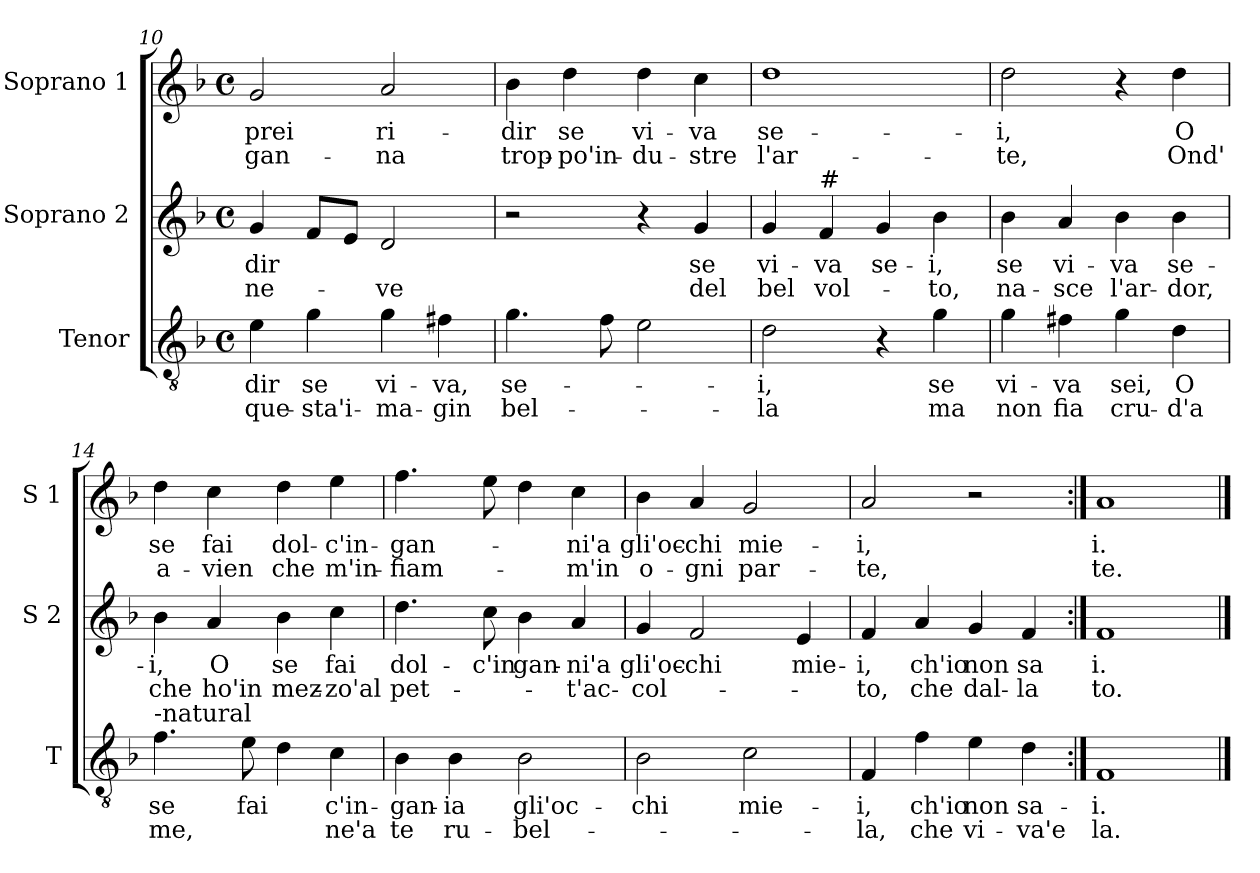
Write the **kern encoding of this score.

**kern	**text	**text	**kern	**text	**text	**kern	**text	**text
*part3	*part3	*part3	*part2	*part2	*part2	*part1	*part1	*part1
*staff3	*staff3	*staff3	*staff2	*staff2	*staff2	*staff1	*staff1	*staff1
*I"Tenor	*	*	*I"Soprano 2	*	*	*I"Soprano 1	*	*
*I'T	*	*	*I'S 2	*	*	*I'S 1	*	*
*clefGv2	*	*	*clefG2	*	*	*clefG2	*	*
*k[b-]	*	*	*k[b-]	*	*	*k[b-]	*	*
*F:	*	*	*F:	*	*	*F:	*	*
*M4/4	*	*	*M4/4	*	*	*M4/4	*	*
*met(c)	*	*	*met(c)	*	*	*met(c)	*	*
=10	=10	=10	=10	=10	=10	=10	=10	=10
!	!LO:LY:b	!LO:LY:b	!	!LO:LY:b	!LO:LY:b	!	!LO:LY:b	!LO:LY:b
4e\	-dir	que-	4g/	-dir	ne-	2g/	-prei	-gan-
!	!LO:LY:b	!LO:LY:b	!	!	!	!	!	!
4g\	se	-sta'i-	8f/L	.	.	.	.	.
.	.	.	8e/J	.	.	.	.	.
!	!LO:LY:b	!LO:LY:b	!	!	!LO:LY:b	!	!LO:LY:b	!LO:LY:b
4g\	vi-	-ma-	2d/	.	-ve	2a/	ri-	-na
!	!LO:LY:b	!LO:LY:b	!	!	!	!	!	!
4f#X\	-va,	-gin	.	.	.	.	.	.
=11	=11	=11	=11	=11	=11	=11	=11	=11
!	!LO:LY:b	!LO:LY:b	!	!	!	!	!LO:LY:b	!LO:LY:b
4.g\	se-	bel-	2r	.	.	4b-\	-dir	trop-
!	!	!	!	!	!	!	!LO:LY:b	!LO:LY:b
.	.	.	.	.	.	4dd\	se	-po'in-
8f\	.	.	.	.	.	.	.	.
!	!	!	!	!	!	!	!LO:LY:b	!LO:LY:b
2e\	.	.	4r	.	.	4dd\	vi-	-du-
!	!	!	!	!LO:LY:b	!LO:LY:b	!	!LO:LY:b	!LO:LY:b
.	.	.	4g/	se	del	4cc\	-va	-stre
!!LO:LB:g=z
=12	=12	=12	=12	=12	=12	=12	=12	=12
!	!LO:LY:b	!LO:LY:b	!	!LO:LY:b	!LO:LY:b	!	!LO:LY:b	!LO:LY:b
2d\	-i,	-la	4g/	vi-	bel	1dd	se-	l'ar-
!	!	!	!LO:TX:a:t=#	!	!	!	!	!
!	!	!	!	!LO:LY:b	!LO:LY:b	!	!	!
.	.	.	4f/	-va	vol-	.	.	.
!	!	!	!	!LO:LY:b	!	!	!	!
4r	.	.	4g/	se-	.	.	.	.
!	!LO:LY:b	!LO:LY:b	!	!LO:LY:b	!LO:LY:b	!	!	!
4g\	se	ma	4b-\	-i,	-to,	.	.	.
=13	=13	=13	=13	=13	=13	=13	=13	=13
!	!LO:LY:b	!LO:LY:b	!	!LO:LY:b	!LO:LY:b	!	!LO:LY:b	!LO:LY:b
4g\	vi-	non	4b-\	se	na-	2dd\	-i,	-te,
!	!LO:LY:b	!LO:LY:b	!	!LO:LY:b	!LO:LY:b	!	!	!
4f#X\	-va	fia	4a/	vi-	-sce	.	.	.
!	!LO:LY:b	!LO:LY:b	!	!LO:LY:b	!LO:LY:b	!	!	!
4g\	sei,	cru-	4b-\	-va	l'ar-	4r	.	.
!	!LO:LY:b	!LO:LY:b	!	!LO:LY:b	!LO:LY:b	!	!LO:LY:b	!LO:LY:b
4d\	O	-d'a	4b-\	se-	-dor,	4dd\	O	Ond'
=14	=14	=14	=14	=14	=14	=14	=14	=14
!LO:TX:a:t=-natural	!	!	!	!	!	!	!	!
!	!LO:LY:b	!LO:LY:b	!	!LO:LY:b	!LO:LY:b	!	!LO:LY:b	!LO:LY:b
4.f\	se	me,	4b-\	-i,	che	4dd\	se	a-
!	!	!	!	!LO:LY:b	!LO:LY:b	!	!LO:LY:b	!LO:LY:b
.	.	.	4a/	O	ho'in	4cc\	fai	-vien
!	!LO:LY:b	!	!	!	!	!	!	!
8e\	fai	.	.	.	.	.	.	.
!	!	!	!	!LO:LY:b	!LO:LY:b	!	!LO:LY:b	!LO:LY:b
4d\	.	.	4b-\	se	mez-	4dd\	dol-	che
!	!LO:LY:b	!LO:LY:b	!	!LO:LY:b	!LO:LY:b	!	!LO:LY:b	!LO:LY:b
4c\	-c'in-	ne'a	4cc\	fai	-zo'al	4ee\	-c'in-	m'in-
=15	=15	=15	=15	=15	=15	=15	=15	=15
!	!LO:LY:b	!LO:LY:b	!	!LO:LY:b	!LO:LY:b	!	!LO:LY:b	!LO:LY:b
4B-\	-gan-	te	4.dd\	dol-	pet-	4.ff\	-gan-	-fiam-
!	!LO:LY:b	!LO:LY:b	!	!	!	!	!	!
4B-\	-ia	ru-	.	.	.	.	.	.
!	!	!	!	!LO:LY:b	!	!	!	!
.	.	.	8cc\	-c'in	.	8ee\	.	.
!	!LO:LY:b	!LO:LY:b	!	!LO:LY:b	!	!	!	!
2B-\	gli'oc-	-bel-	4b-\	gan-	.	4dd\	.	.
!	!	!	!	!LO:LY:b	!LO:LY:b	!	!LO:LY:b	!LO:LY:b
.	.	.	4a/	-ni'a	-t'ac-	4cc\	-ni'a	-m'in
!!LO:LB:g=z
=16	=16	=16	=16	=16	=16	=16	=16	=16
!	!LO:LY:b	!	!	!LO:LY:b	!LO:LY:b	!	!LO:LY:b	!LO:LY:b
2B-\	-chi	.	4g/	gli'oc-	-col-	4b-\	gli'oc-	o-
!	!	!	!	!LO:LY:b	!	!	!LO:LY:b	!LO:LY:b
.	.	.	2f/	-chi	.	4a/	-chi	-gni
!	!LO:LY:b	!	!	!	!	!	!LO:LY:b	!LO:LY:b
2c\	mie-	.	.	.	.	2g/	mie-	par-
!	!	!	!	!LO:LY:b	!	!	!	!
.	.	.	4e/	mie-	.	.	.	.
=17	=17	=17	=17	=17	=17	=17	=17	=17
!	!LO:LY:b	!LO:LY:b	!	!LO:LY:b	!LO:LY:b	!	!LO:LY:b	!LO:LY:b
4F/	-i,	-la,	4f/	-i,	-to,	2a/	-i,	-te,
!	!LO:LY:b	!LO:LY:b	!	!LO:LY:b	!LO:LY:b	!	!	!
4f\	ch'io	che	4a/	ch'io	che	.	.	.
!	!LO:LY:b	!LO:LY:b	!	!LO:LY:b	!LO:LY:b	!	!	!
4e\	non	vi-	4g/	non	dal-	2r	.	.
!	!LO:LY:b	!LO:LY:b	!	!LO:LY:b	!LO:LY:b	!	!	!
4d\	sa-	-va'e	4f/	sa	-la	.	.	.
=18:|!	=18:|!	=18:|!	=18:|!	=18:|!	=18:|!	=18:|!	=18:|!	=18:|!
!	!LO:LY:b	!LO:LY:b	!	!LO:LY:b	!LO:LY:b	!	!LO:LY:b	!LO:LY:b
1F	-i.	la.	1f	i.	to.	1a	i.	te.
==	==	==	==	==	==	==	==	==
*-	*-	*-	*-	*-	*-	*-	*-	*-
